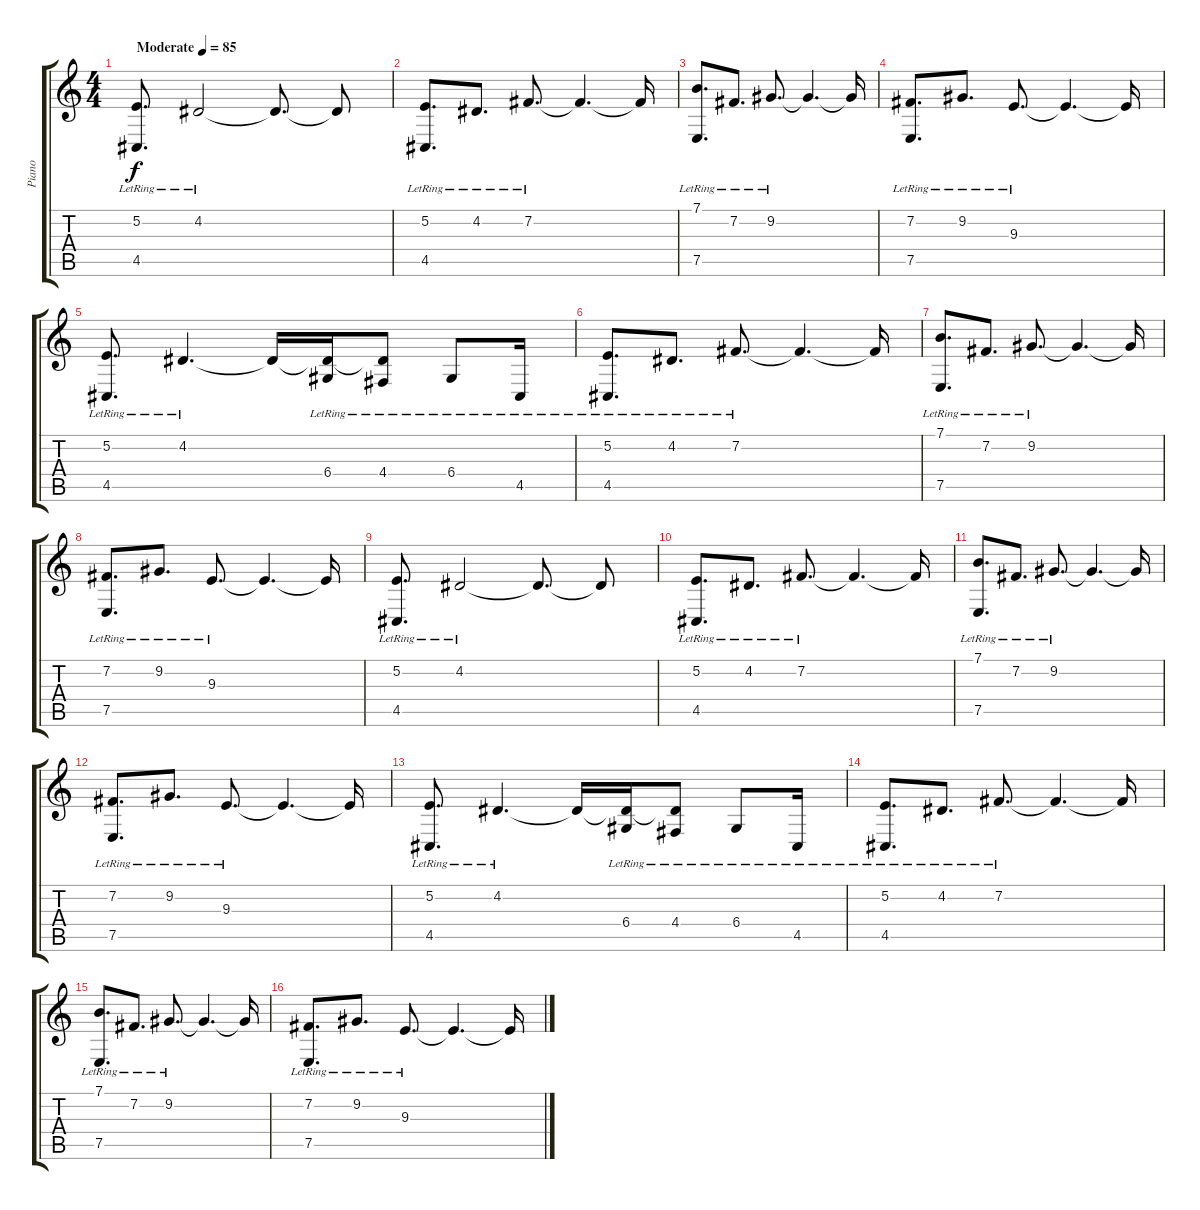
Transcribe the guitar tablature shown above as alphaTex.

\track ("Piano" "Piano") {instrument acousticgrandpiano}
\staff {score tabs}
\tuning (E4 B3 G3 D3 A2 E2) {hide}
\ts (4 4)
\tempo (85 "Moderate")
\clef g2
\ks c
(5.2{lr} 4.5{lr}).8{d dy f instrument acousticgrandpiano} 4.2{lr}.2 4.2{t}.8{d} 4.2{t}.8 |
(5.2{lr} 4.5{lr}).8{d} 4.2{lr}.8{d} 7.2{lr}.8{d} 7.2{t}.4{d} 7.2{t}.16 |
(7.1{lr} 7.5{lr}).8{d} 7.2{lr}.8{d} 9.2{lr}.8{d} 9.2{t}.4{d} 9.2{t}.16 |
(7.2{lr} 7.5{lr}).8{d} 9.2{lr}.8{d} 9.3{lr}.8{d} 9.3{t}.4{d} 9.3{t}.16 |
(5.2{lr} 4.5{lr}).8{d} 4.2{lr}.4{d} 4.2{t}.16 (4.2{t} 6.4{lr}).16 (4.2{t} 4.4{lr}).8 6.4{lr}.8 4.5{lr}.16 |
(5.2{lr} 4.5{lr}).8{d} 4.2{lr}.8{d} 7.2{lr}.8{d} 7.2{t}.4{d} 7.2{t}.16 |
(7.1{lr} 7.5{lr}).8{d} 7.2{lr}.8{d} 9.2{lr}.8{d} 9.2{t}.4{d} 9.2{t}.16 |
(7.2{lr} 7.5{lr}).8{d} 9.2{lr}.8{d} 9.3{lr}.8{d} 9.3{t}.4{d} 9.3{t}.16 |
(5.2{lr} 4.5{lr}).8{d} 4.2{lr}.2 4.2{t}.8{d} 4.2{t}.8 |
(5.2{lr} 4.5{lr}).8{d} 4.2{lr}.8{d} 7.2{lr}.8{d} 7.2{t}.4{d} 7.2{t}.16 |
(7.1{lr} 7.5{lr}).8{d} 7.2{lr}.8{d} 9.2{lr}.8{d} 9.2{t}.4{d} 9.2{t}.16 |
(7.2{lr} 7.5{lr}).8{d} 9.2{lr}.8{d} 9.3{lr}.8{d} 9.3{t}.4{d} 9.3{t}.16 |
(5.2{lr} 4.5{lr}).8{d} 4.2{lr}.4{d} 4.2{t}.16 (4.2{t} 6.4{lr}).16 (4.2{t} 4.4{lr}).8 6.4{lr}.8 4.5{lr}.16 |
(5.2{lr} 4.5{lr}).8{d} 4.2{lr}.8{d} 7.2{lr}.8{d} 7.2{t}.4{d} 7.2{t}.16 |
(7.1{lr} 7.5{lr}).8{d} 7.2{lr}.8{d} 9.2{lr}.8{d} 9.2{t}.4{d} 9.2{t}.16 |
(7.2{lr} 7.5{lr}).8{d} 9.2{lr}.8{d} 9.3{lr}.8{d} 9.3{t}.4{d} 9.3{t}.16
